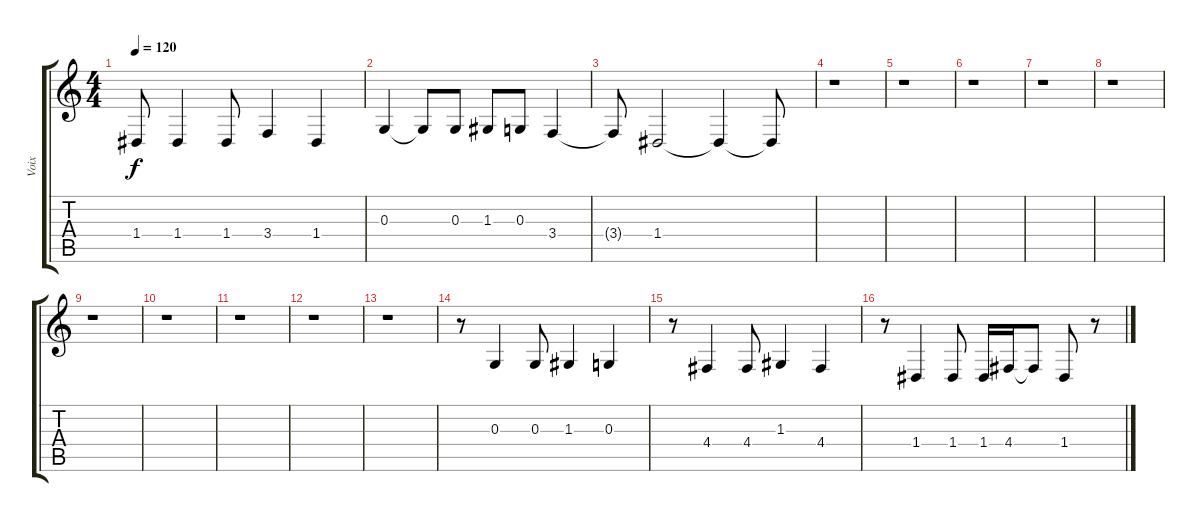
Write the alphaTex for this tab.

\track ("Voix" "Voix") {instrument cello}
\staff {score tabs}
\tuning (E4 B3 G3 D3 A2 E2) {hide}
\ts (4 4)
\tempo 120
\clef g2
\ks c
1.4.8{dy f} 1.4.4 1.4.8 3.4.4 1.4.4 |
0.3.4 0.3{t}.8 0.3.8 1.3.8 0.3.8 3.4.4 |
3.4{t}.8 1.4.2 1.4{t}.4 1.4{t}.8 |
r.1 |
r.1 |
r.1 |
r.1 |
r.1 |
r.1 |
r.1 |
r.1 |
r.1 |
r.1 |
r.8 0.3.4 0.3.8 1.3.4 0.3.4 |
r.8 4.4.4 4.4.8 1.3.4 4.4.4 |
r.8 1.4.4 1.4.8 1.4.16 4.4.16 4.4{t}.8 1.4.8 r.8
